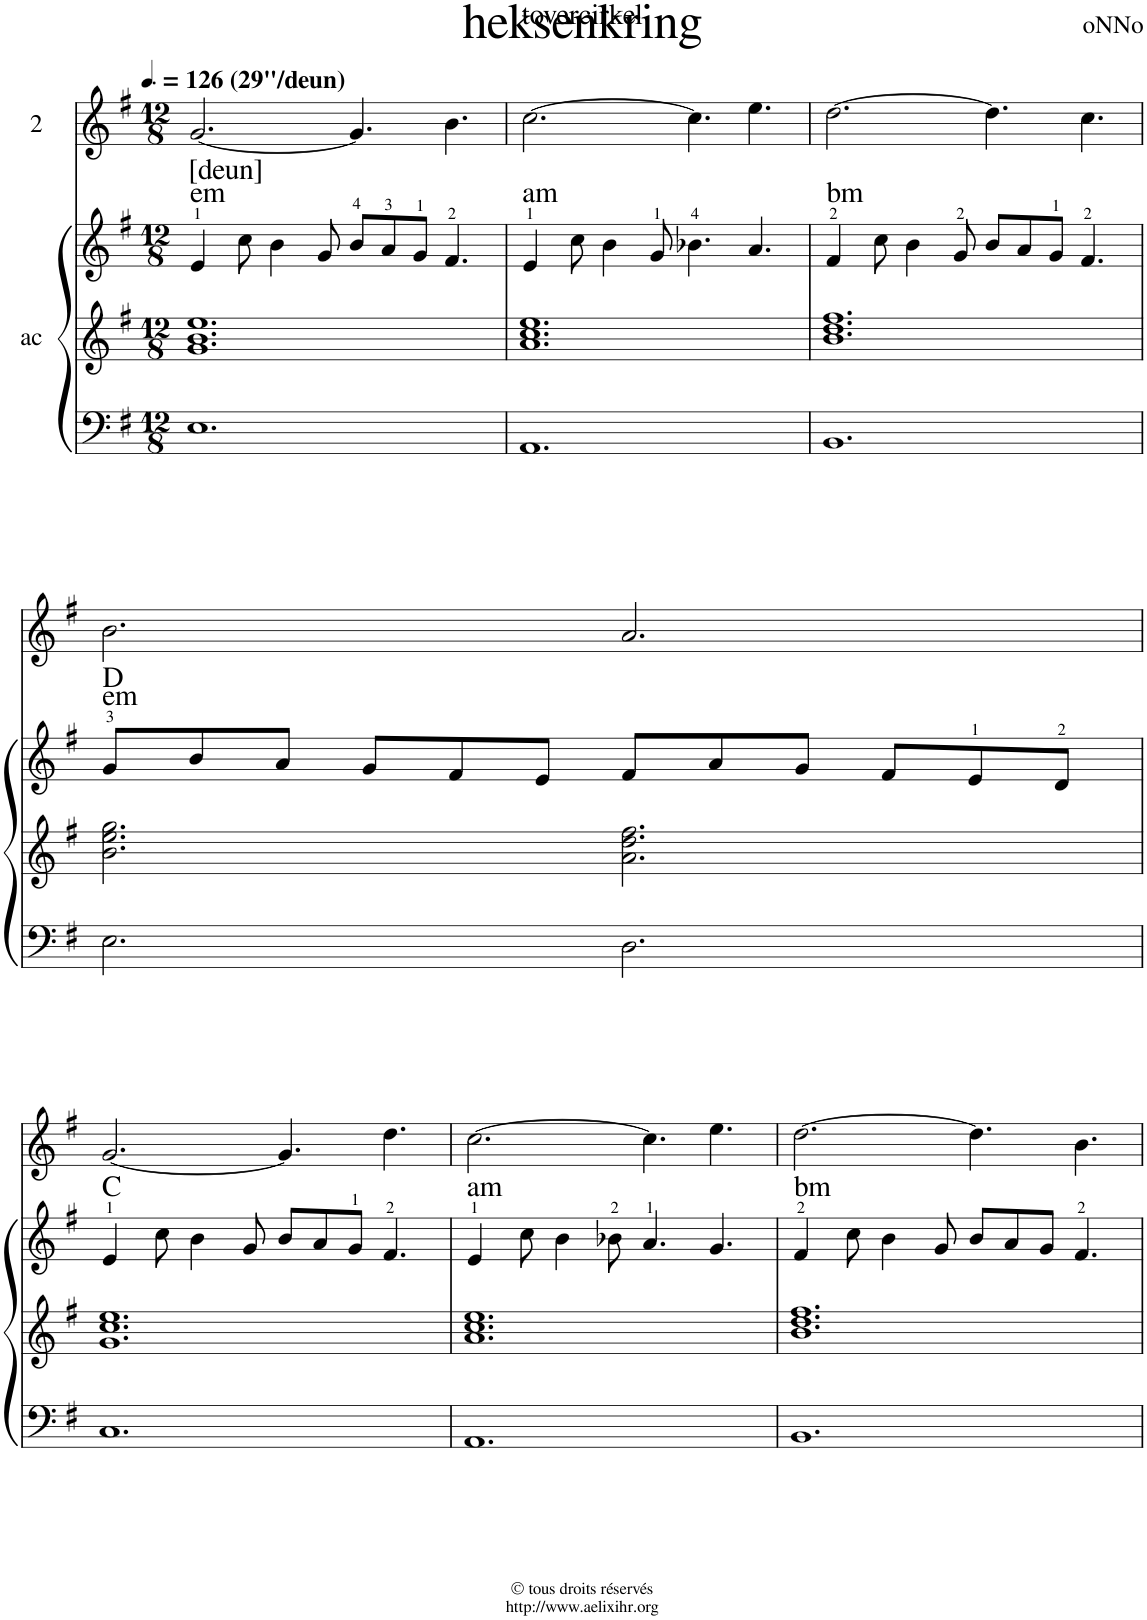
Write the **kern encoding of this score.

**kern	**kern	**kern	**kern
*part2	*part2	*part2	*part1
*staff4	*staff3	*staff2	*staff1
*I"ac	*	*	*I"2
*clefF4	*clefG2	*clefG2	*clefG2
*k[f#]	*k[f#]	*k[f#]	*k[f#]
*M12/8	*M12/8	*M12/8	*M12/8
*MM189	*MM189	*MM189	*MM189
=1	=1	=1	=1
!	!	!	!LO:TX:a:B:t=(29"/deun)
!	!	!LO:TX:a:t=em	!
!	!	!LO:TX:a:t=[deun]	!
1.E	1.g 1.b 1.ee	4e/	[2.g/
.	.	8cc\	.
.	.	4b\	.
.	.	8g/	.
.	.	8b/L	4.g/]
.	.	8a/	.
.	.	8g/J	.
.	.	4.f#/	4.b\
=2	=2	=2	=2
!	!	!LO:TX:a:t=am	!
1.AA	1.a 1.cc 1.ee	4e/	[2.cc\
.	.	8cc\	.
.	.	4b\	.
.	.	8g/	.
.	.	4.b-X\	4.cc\]
.	.	4.a/	4.ee\
=3	=3	=3	=3
!	!	!LO:TX:a:t=bm	!
1.BB	1.b 1.dd 1.ff#	4f#/	[2.dd\
.	.	8cc\	.
.	.	4b\	.
.	.	8g/	.
.	.	8b/L	4.dd\]
.	.	8a/	.
.	.	8g/J	.
.	.	4.f#/	4.cc\
!!LO:LB:g=z
=4	=4	=4	=4
!	!	!LO:TX:a:t=em	!
!	!	!LO:TX:a:t=D	!
2.E\	2.b\ 2.ee\ 2.gg\	8g/L	2.b\
.	.	8b/	.
.	.	8a/J	.
.	.	8g/L	.
.	.	8f#/	.
.	.	8e/J	.
2.D\	2.a\ 2.dd\ 2.ff#\	8f#/L	2.a/
.	.	8a/	.
.	.	8g/J	.
.	.	8f#/L	.
.	.	8e/	.
.	.	8d/J	.
!!LO:LB:g=z
=5	=5	=5	=5
!	!	!LO:TX:a:t=C	!
1.C	1.g 1.cc 1.ee	4e/	[2.g/
.	.	8cc\	.
.	.	4b\	.
.	.	8g/	.
.	.	8b/L	4.g/]
.	.	8a/	.
.	.	8g/J	.
.	.	4.f#/	4.dd\
=6	=6	=6	=6
!	!	!LO:TX:a:t=am	!
1.AA	1.a 1.cc 1.ee	4e/	[2.cc\
.	.	8cc\	.
.	.	4b\	.
.	.	8b-X\	.
.	.	4.a/	4.cc\]
.	.	4.g/	4.ee\
=7	=7	=7	=7
!	!	!LO:TX:a:t=bm	!
1.BB	1.b 1.dd 1.ff#	4f#/	[2.dd\
.	.	8cc\	.
.	.	4b\	.
.	.	8g/	.
.	.	8b/L	4.dd\]
.	.	8a/	.
.	.	8g/J	.
.	.	4.f#/	4.b\
=	=	=	=
*-	*-	*-	*-
